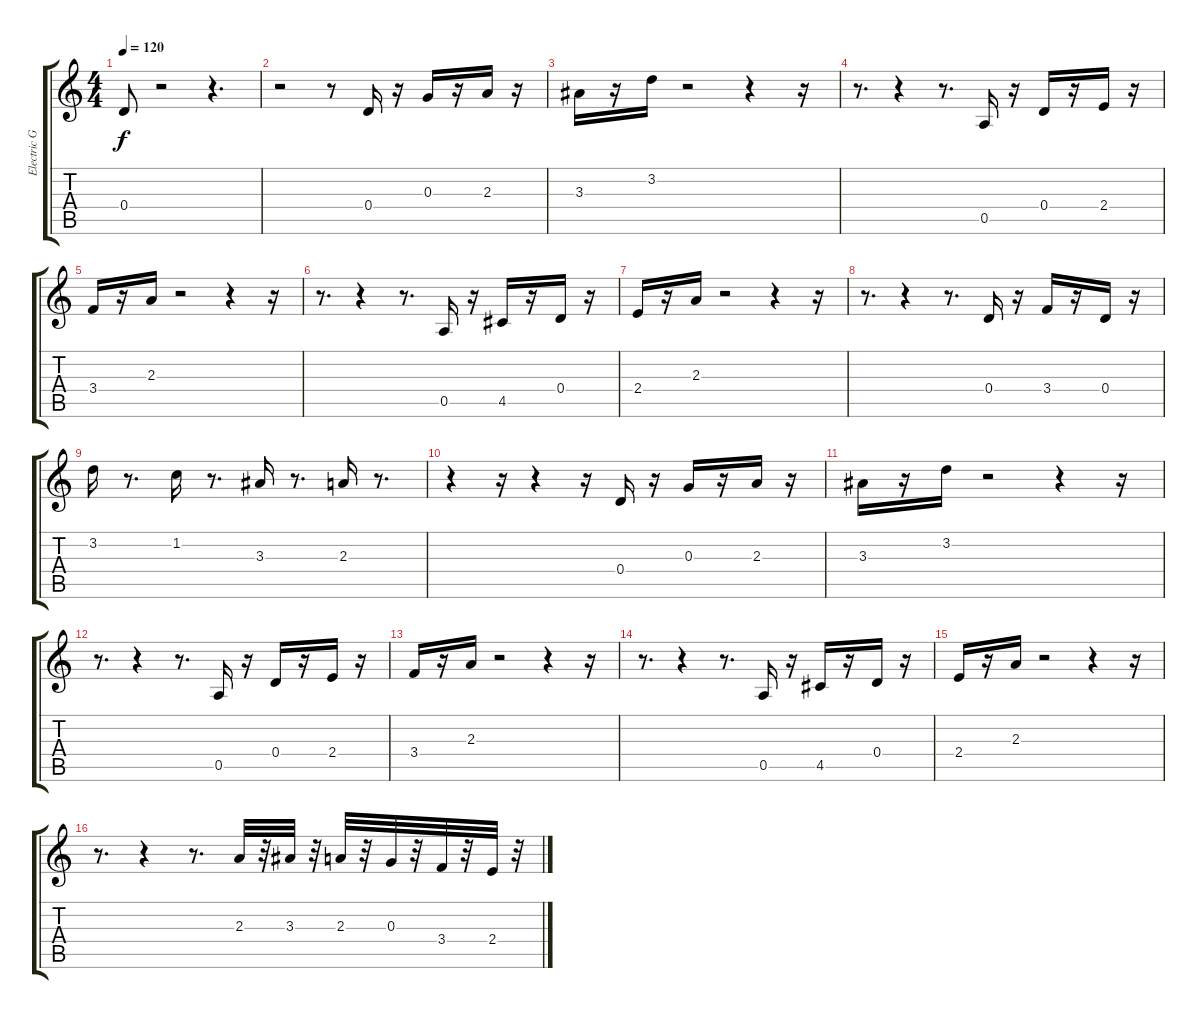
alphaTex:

\track ("Electric Guitar" "Electric G") {instrument distortionguitar}
\staff {score tabs}
\tuning (E4 B3 G3 D3 A2 E2) {hide}
\ts (4 4)
\tempo 120
\clef g2
\ks c
0.4.8{dy f} r.2 r.4{d} |
r.2 r.8 0.4.16 r.16 0.3.16 r.16 2.3.16 r.16 |
3.3.16 r.16 3.2.16 r.2 r.4 r.16 |
r.8{d} r.4 r.8{d} 0.5.16 r.16 0.4.16 r.16 2.4.16 r.16 |
3.4.16 r.16 2.3.16 r.2 r.4 r.16 |
r.8{d} r.4 r.8{d} 0.5.16 r.16 4.5.16 r.16 0.4.16 r.16 |
2.4.16 r.16 2.3.16 r.2 r.4 r.16 |
r.8{d} r.4 r.8{d} 0.4.16 r.16 3.4.16 r.16 0.4.16 r.16 |
3.2.16 r.8{d} 1.2.16 r.8{d} 3.3.16 r.8{d} 2.3.16 r.8{d} |
r.4 r.16 r.4 r.16 0.4.16 r.16 0.3.16 r.16 2.3.16 r.16 |
3.3.16 r.16 3.2.16 r.2 r.4 r.16 |
r.8{d} r.4 r.8{d} 0.5.16 r.16 0.4.16 r.16 2.4.16 r.16 |
3.4.16 r.16 2.3.16 r.2 r.4 r.16 |
r.8{d} r.4 r.8{d} 0.5.16 r.16 4.5.16 r.16 0.4.16 r.16 |
2.4.16 r.16 2.3.16 r.2 r.4 r.16 |
r.8{d} r.4 r.8{d} 2.3.32 r.32 3.3.32 r.32 2.3.32 r.32 0.3.32 r.32 3.4.32 r.32 2.4.32 r.32
